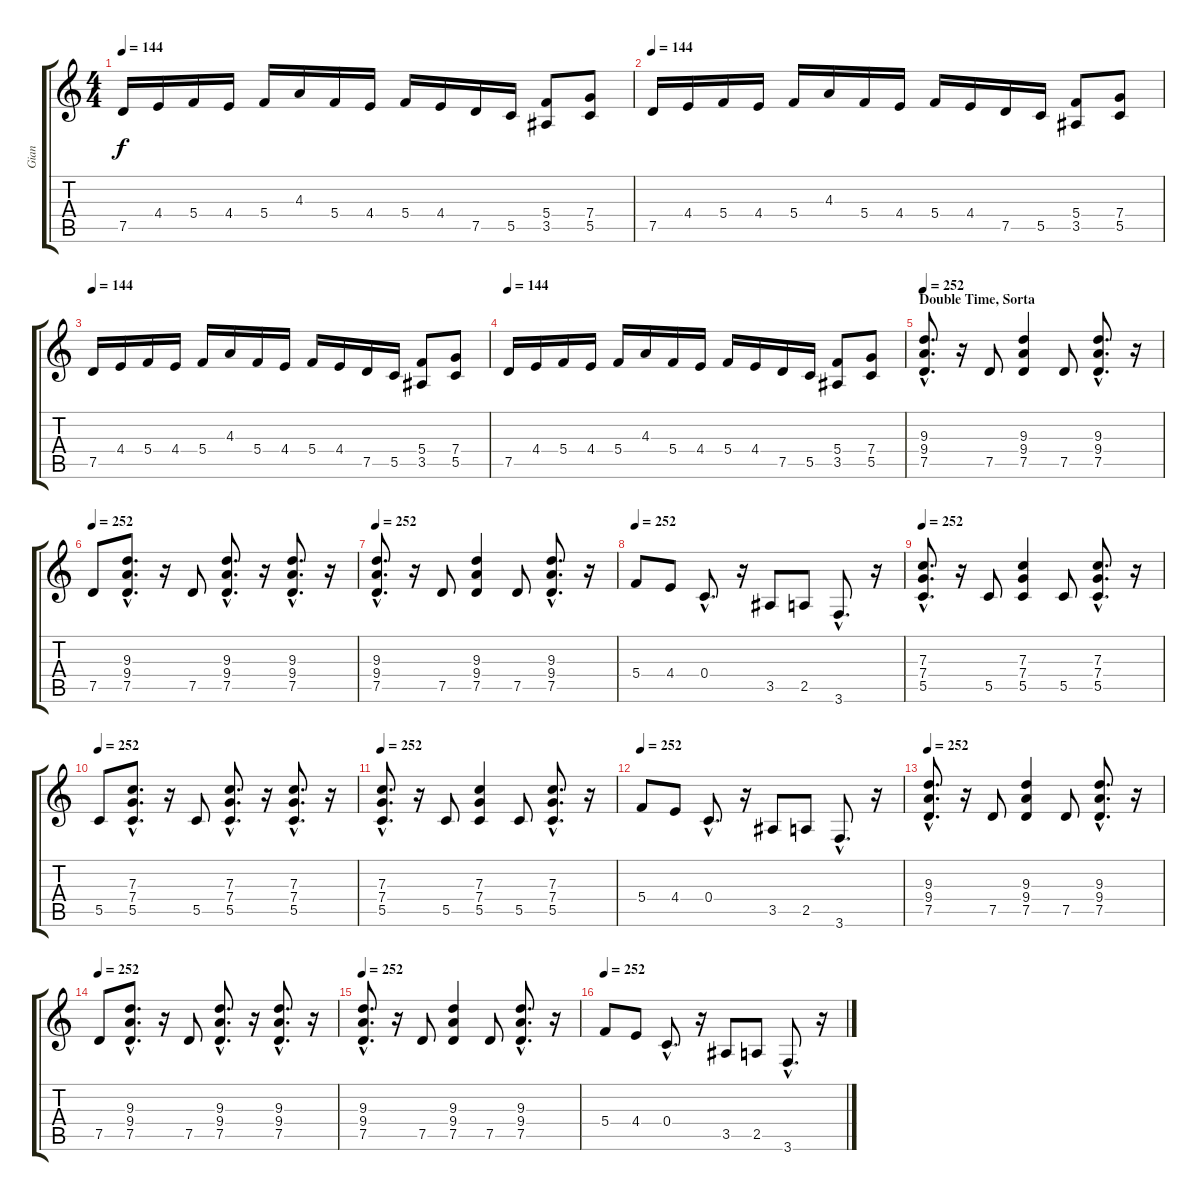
\track ("Gian" "Gian") {instrument distortionguitar}
\staff {score tabs}
\tuning (D4 A3 F3 C3 G2 D2) {hide}
\ts (4 4)
\tempo 144
\clef g2
\ks c
7.5.16{dy f} 4.4.16 5.4.16 4.4.16 5.4.16 4.3.16 5.4.16 4.4.16 5.4.16 4.4.16 7.5.16 5.5.16 (5.4 3.5).8 (7.4 5.5).8 |
\tempo 144
7.5.16 4.4.16 5.4.16 4.4.16 5.4.16 4.3.16 5.4.16 4.4.16 5.4.16 4.4.16 7.5.16 5.5.16 (5.4 3.5).8 (7.4 5.5).8 |
\tempo 144
7.5.16 4.4.16 5.4.16 4.4.16 5.4.16 4.3.16 5.4.16 4.4.16 5.4.16 4.4.16 7.5.16 5.5.16 (5.4 3.5).8 (7.4 5.5).8 |
\tempo 144
7.5.16 4.4.16 5.4.16 4.4.16 5.4.16 4.3.16 5.4.16 4.4.16 5.4.16 4.4.16 7.5.16 5.5.16 (5.4 3.5).8 (7.4 5.5).8 |
\section ("" "Double Time, Sorta")
\tempo 252
(9.3{hac} 9.4{hac} 7.5{hac}).8{d} r.16 7.5.8 (9.3 9.4 7.5).4 7.5.8 (9.3{hac} 9.4{hac} 7.5{hac}).8{d} r.16 |
\tempo 252
7.5.8 (9.3{hac} 9.4{hac} 7.5{hac}).8{d} r.16 7.5.8 (9.3{hac} 9.4{hac} 7.5{hac}).8{d} r.16 (9.3{hac} 9.4{hac} 7.5{hac}).8{d} r.16 |
\tempo 252
(9.3{hac} 9.4{hac} 7.5{hac}).8{d} r.16 7.5.8 (9.3 9.4 7.5).4 7.5.8 (9.3{hac} 9.4{hac} 7.5{hac}).8{d} r.16 |
\tempo 252
5.4.8 4.4.8 0.4{hac}.8{d} r.16 3.5.8 2.5.8 3.6{hac}.8{d} r.16 |
\tempo 252
(7.3{hac} 7.4{hac} 5.5{hac}).8{d} r.16 5.5.8 (7.3 7.4 5.5).4 5.5.8 (7.3{hac} 7.4{hac} 5.5{hac}).8{d} r.16 |
\tempo 252
5.5.8 (7.3{hac} 7.4{hac} 5.5{hac}).8{d} r.16 5.5.8 (7.3{hac} 7.4{hac} 5.5{hac}).8{d} r.16 (7.3{hac} 7.4{hac} 5.5{hac}).8{d} r.16 |
\tempo 252
(7.3{hac} 7.4{hac} 5.5{hac}).8{d} r.16 5.5.8 (7.3 7.4 5.5).4 5.5.8 (7.3{hac} 7.4{hac} 5.5{hac}).8{d} r.16 |
\tempo 252
5.4.8 4.4.8 0.4{hac}.8{d} r.16 3.5.8 2.5.8 3.6{hac}.8{d} r.16 |
\tempo 252
(9.3{hac} 9.4{hac} 7.5{hac}).8{d} r.16 7.5.8 (9.3 9.4 7.5).4 7.5.8 (9.3{hac} 9.4{hac} 7.5{hac}).8{d} r.16 |
\tempo 252
7.5.8 (9.3{hac} 9.4{hac} 7.5{hac}).8{d} r.16 7.5.8 (9.3{hac} 9.4{hac} 7.5{hac}).8{d} r.16 (9.3{hac} 9.4{hac} 7.5{hac}).8{d} r.16 |
\tempo 252
(9.3{hac} 9.4{hac} 7.5{hac}).8{d} r.16 7.5.8 (9.3 9.4 7.5).4 7.5.8 (9.3{hac} 9.4{hac} 7.5{hac}).8{d} r.16 |
\tempo 252
5.4.8 4.4.8 0.4{hac}.8{d} r.16 3.5.8 2.5.8 3.6{hac}.8{d} r.16
